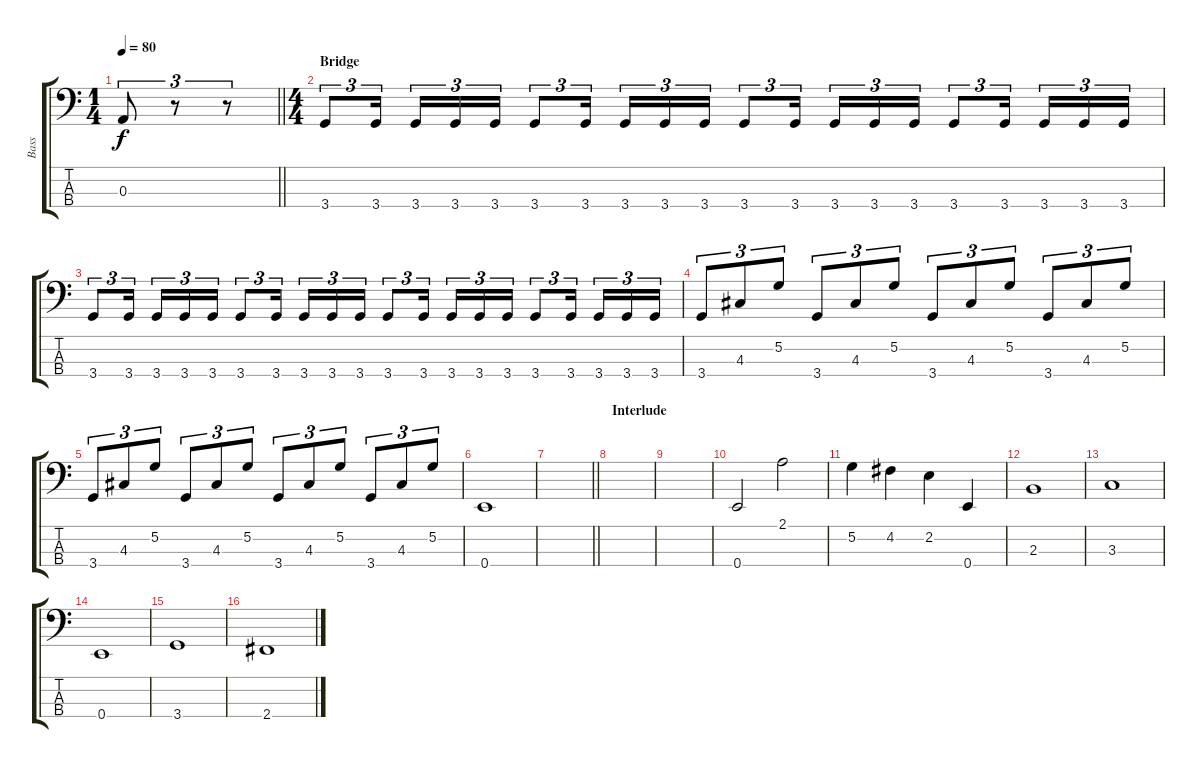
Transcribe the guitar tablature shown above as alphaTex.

\track ("Bass" "Bass") {instrument electricbassfinger}
\staff {score tabs}
\tuning (G2 D2 A1 E1) {hide}
\ts (1 4)
\tempo 80
\clef f4
\barLineRight lightlight
\ks c
0.3.8{tu (3 2) dy f} r.8{tu (3 2)} r.8{tu (3 2)} |
\ts (4 4)
\section ("" "Bridge")
3.4.8{tu (3 2)} 3.4.16{tu (3 2) beam splitsecondary} 3.4.16{tu (3 2)} 3.4.16{tu (3 2)} 3.4.16{tu (3 2)} 3.4.8{tu (3 2)} 3.4.16{tu (3 2) beam splitsecondary} 3.4.16{tu (3 2)} 3.4.16{tu (3 2)} 3.4.16{tu (3 2)} 3.4.8{tu (3 2)} 3.4.16{tu (3 2) beam splitsecondary} 3.4.16{tu (3 2)} 3.4.16{tu (3 2)} 3.4.16{tu (3 2)} 3.4.8{tu (3 2)} 3.4.16{tu (3 2) beam splitsecondary} 3.4.16{tu (3 2)} 3.4.16{tu (3 2)} 3.4.16{tu (3 2)} |
3.4.8{tu (3 2)} 3.4.16{tu (3 2) beam splitsecondary} 3.4.16{tu (3 2)} 3.4.16{tu (3 2)} 3.4.16{tu (3 2)} 3.4.8{tu (3 2)} 3.4.16{tu (3 2) beam splitsecondary} 3.4.16{tu (3 2)} 3.4.16{tu (3 2)} 3.4.16{tu (3 2)} 3.4.8{tu (3 2)} 3.4.16{tu (3 2) beam splitsecondary} 3.4.16{tu (3 2)} 3.4.16{tu (3 2)} 3.4.16{tu (3 2)} 3.4.8{tu (3 2)} 3.4.16{tu (3 2) beam splitsecondary} 3.4.16{tu (3 2)} 3.4.16{tu (3 2)} 3.4.16{tu (3 2)} |
3.4.8{tu (3 2)} 4.3.8{tu (3 2)} 5.2.8{tu (3 2)} 3.4.8{tu (3 2)} 4.3.8{tu (3 2)} 5.2.8{tu (3 2)} 3.4.8{tu (3 2)} 4.3.8{tu (3 2)} 5.2.8{tu (3 2)} 3.4.8{tu (3 2)} 4.3.8{tu (3 2)} 5.2.8{tu (3 2)} |
3.4.8{tu (3 2)} 4.3.8{tu (3 2)} 5.2.8{tu (3 2)} 3.4.8{tu (3 2)} 4.3.8{tu (3 2)} 5.2.8{tu (3 2)} 3.4.8{tu (3 2)} 4.3.8{tu (3 2)} 5.2.8{tu (3 2)} 3.4.8{tu (3 2)} 4.3.8{tu (3 2)} 5.2.8{tu (3 2)} |
0.4.1 |
\barLineRight lightlight
|
\section ("" "Interlude")
|
|
0.4.2 2.1.2 |
5.2.4 4.2.4 2.2.4 0.4.4 |
2.3.1 |
3.3.1 |
0.4.1 |
3.4.1 |
2.4.1
